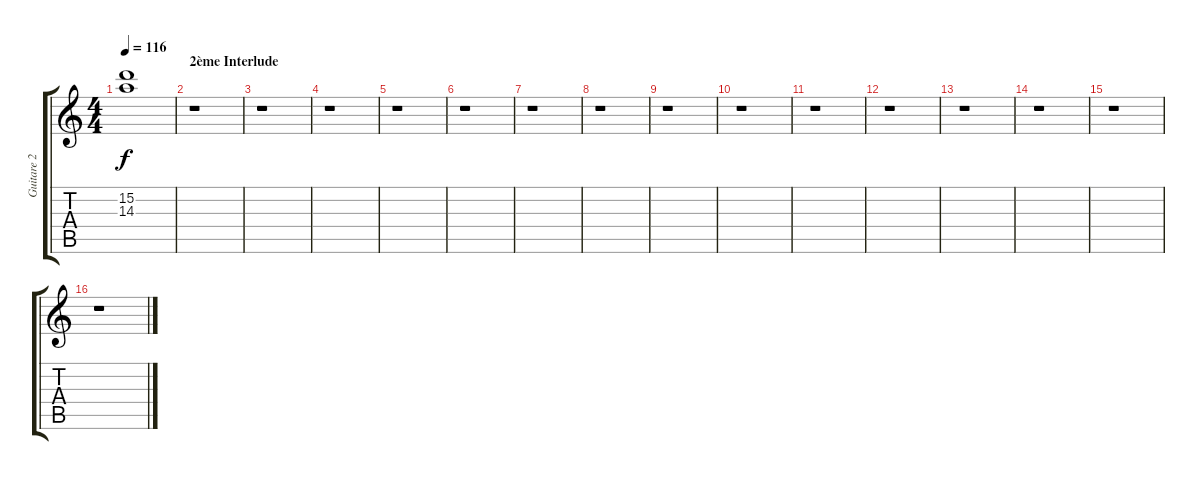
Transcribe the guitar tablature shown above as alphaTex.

\track ("Guitare 2 " "Guitare 2 ") {instrument distortionguitar}
\staff {score tabs}
\tuning (E4 B3 G3 D3 A2 E2) {hide}
\ts (4 4)
\tempo 116
\clef g2
\ks c
(15.2{t} 14.3{t}).1{dy f} |
\section ("" "2ème Interlude")
r.1 |
r.1 |
r.1 |
r.1 |
r.1 |
r.1 |
r.1 |
r.1 |
r.1 |
r.1 |
r.1 |
r.1 |
r.1 |
r.1 |
r.1
